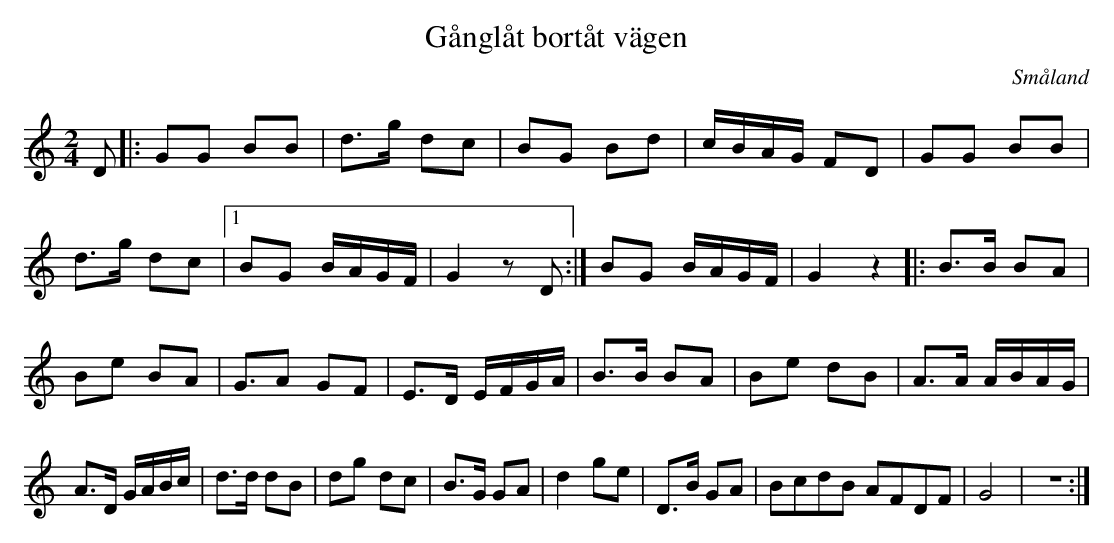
X:1
T:Gånglåt bortåt vägen
O:Småland
M:2/4
L:1/8
K:C
D |: GG BB | d3/2g/2 dc | BG Bd | c/2B/2A/2G/2 FD | GG BB | d3/2g/2 dc |1 BG B/2A/2G/2F/2 | G2 z D :| BG B/2A/2G/2F/2 | G2 z2 |: B3/2B/2 BA | Be BA | G3/2A GF | E3/2D/2 E/2F/2G/2A/2 | B3/2B/2 BA | Be dB | A3/2A/2 A/2B/2A/2G/2 | A3/2D/2 G/2A/2B/2c/2 | d3/2d/2 dB | dg dc | B3/2G/2 GA | d2 ge | D3/2B/2 GA | BcdB AFDF | G4 | z4:|
